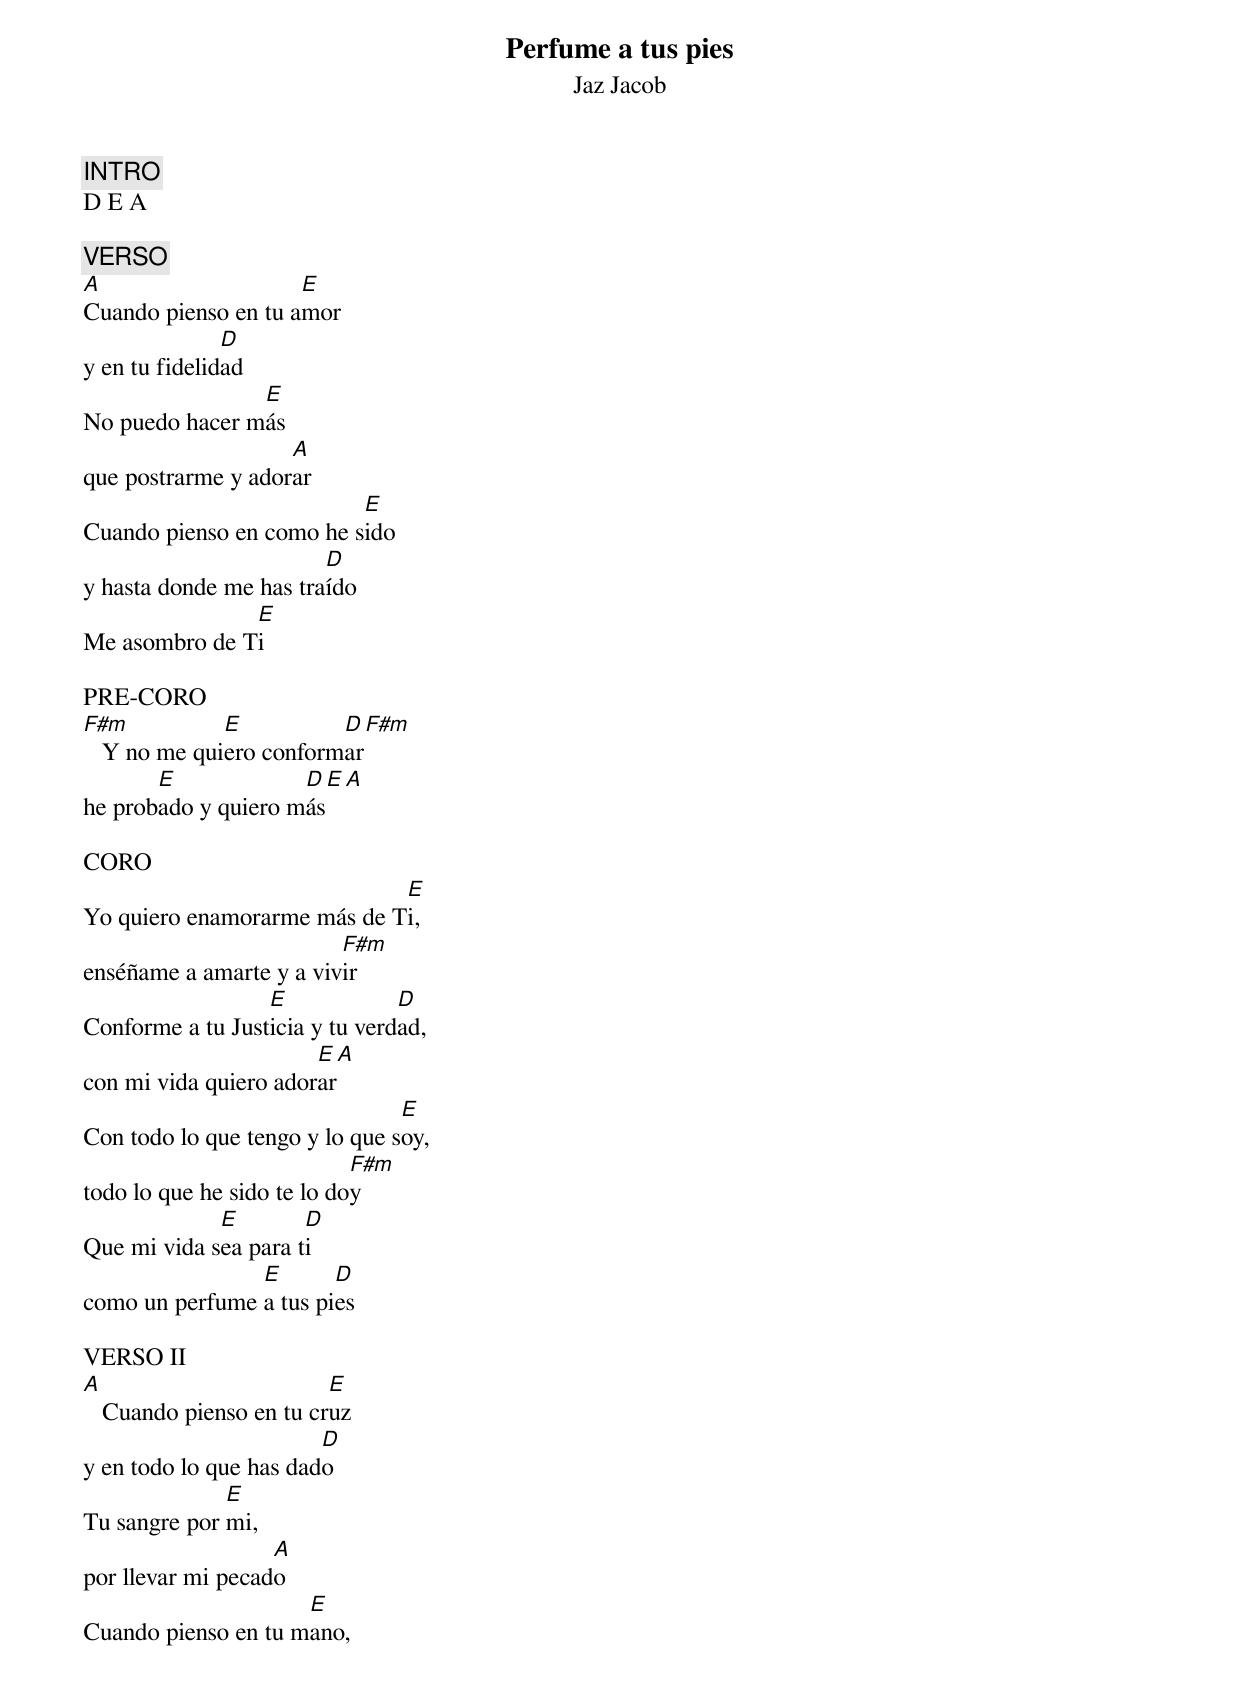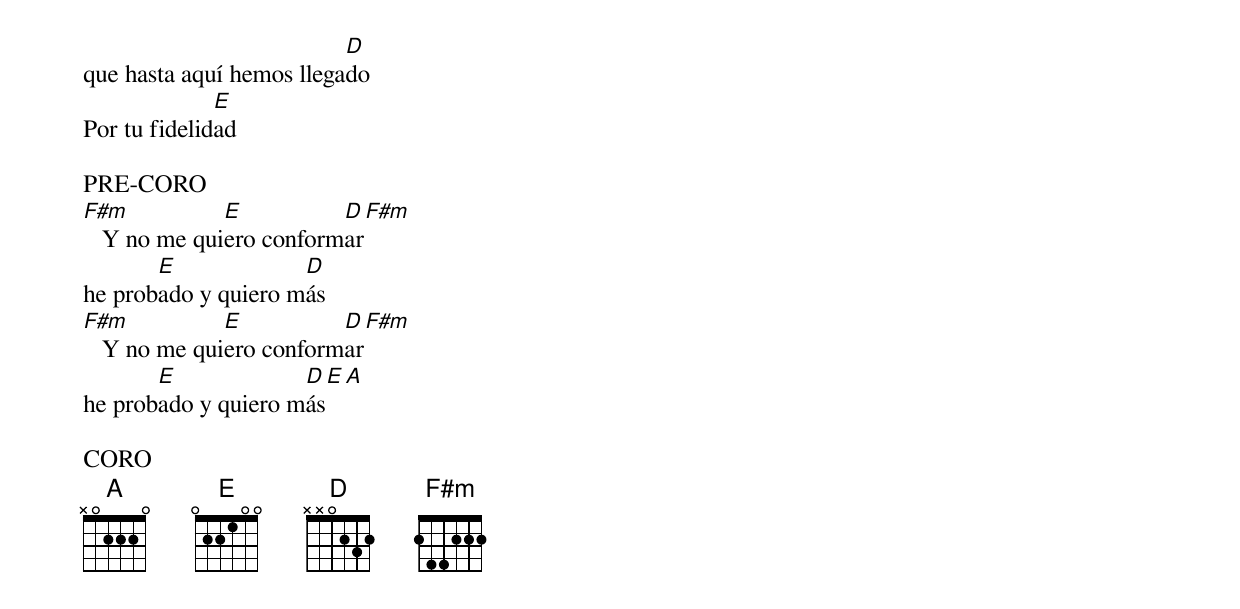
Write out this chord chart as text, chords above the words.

 Perfume a tus pies
Jaz Jacob

 INTRO
D E A

VERSO
A                    E
Cuando pienso en tu amor
               D
y en tu fidelidad
                E
No puedo hacer más
                    A
que postrarme y adorar
                          E
Cuando pienso en como he sido
                        D
y hasta donde me has traído
               E
Me asombro de Ti

PRE-CORO
F#m           E          D     F#m
   Y no me quiero conformar
       E             D         E A
he probado y quiero más

CORO
                             E
Yo quiero enamorarme más de Ti,
                         F#m
enséñame a amarte y a vivir
                  E             D
Conforme a tu Justicia y tu verdad,
                       E  A
con mi vida quiero adorar
                                E
Con todo lo que tengo y lo que soy,
                            F#m
todo lo que he sido te lo doy
             E        D
Que mi vida sea para ti
                E       D
como un perfume a tus pies

VERSO II
A                        E
   Cuando pienso en tu cruz
                        D
y en todo lo que has dado
              E
Tu sangre por mi,
                   A
por llevar mi pecado
                     E
Cuando pienso en tu mano,
                          D
que hasta aquí hemos llegado
              E
Por tu fidelidad

PRE-CORO
F#m           E          D     F#m
   Y no me quiero conformar
       E             D
he probado y quiero más
F#m           E          D     F#m
   Y no me quiero conformar
       E             D         E A
he probado y quiero más

CORO
